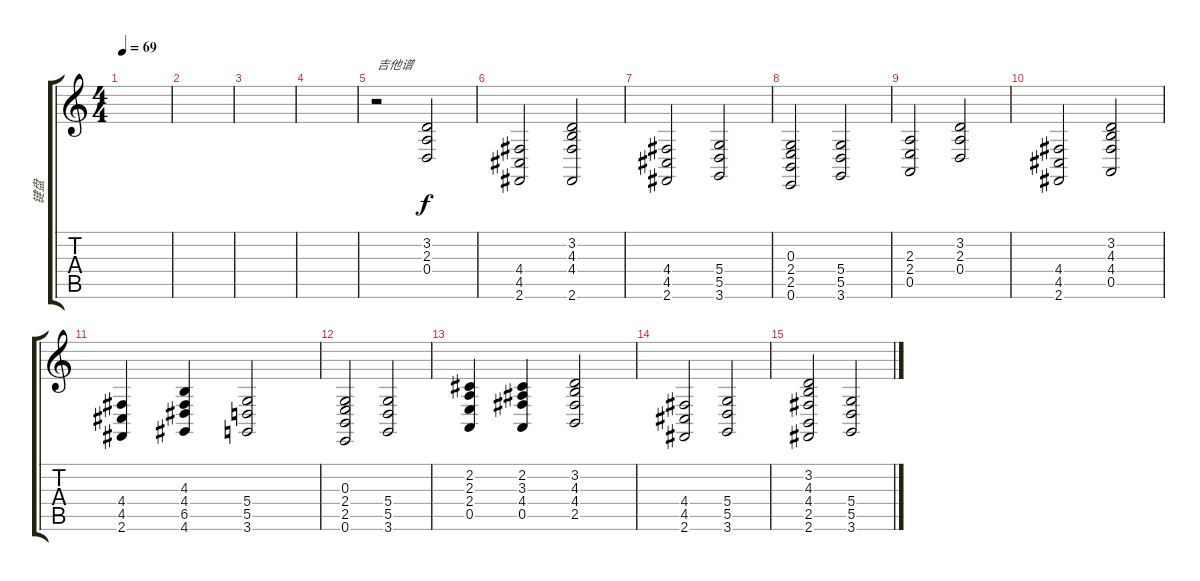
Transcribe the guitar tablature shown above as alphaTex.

\track ("键盘" "键盘") {instrument stringensemble2}
\staff {score tabs}
\tuning (E4 B3 G3 D3 A2 E2) {hide}
\ts (4 4)
\tempo 69
\clef g2
\ks c
|
|
|
|
r.2{txt "吉他谱"} (3.2 2.3 0.4).2 |
(4.4 4.5 2.6).2 (3.2 4.3 4.4 2.6).2 |
(4.4 4.5 2.6).2 (5.4 5.5 3.6).2 |
(0.3 2.4 2.5 0.6).2 (5.4 5.5 3.6).2 |
(2.3 2.4 0.5).2 (3.2 2.3 0.4).2 |
(4.4 4.5 2.6).2 (3.2 4.3 4.4 0.5).2 |
(4.4 4.5 2.6).4 (4.3 4.4 6.5 4.6).4 (5.4 5.5 3.6).2 |
(0.3 2.4 2.5 0.6).2 (5.4 5.5 3.6).2 |
(2.2 2.3 2.4 0.5).4 (2.2 3.3 4.4 0.5).4 (3.2 4.3 4.4 2.5).2 |
(4.4 4.5 2.6).2 (5.4 5.5 3.6).2 |
(3.2 4.3 4.4 2.5 2.6).2 (5.4 5.5 3.6).2
